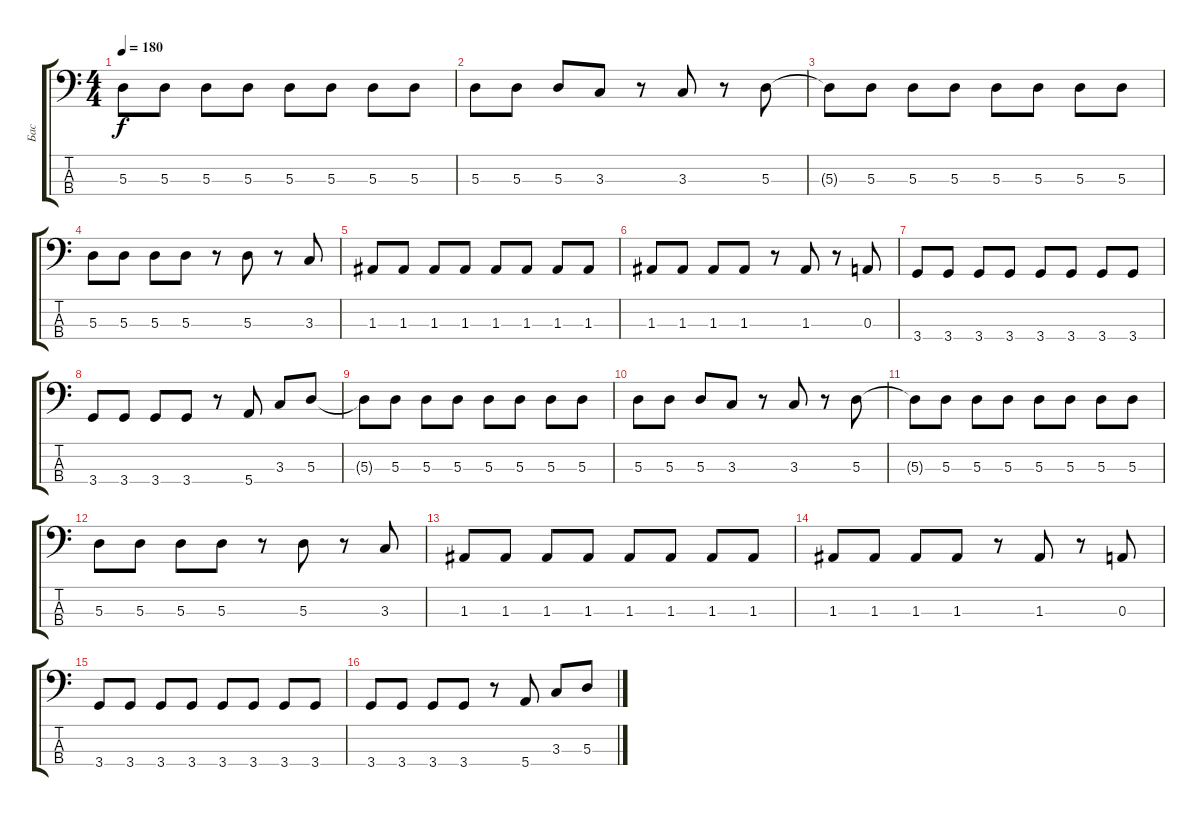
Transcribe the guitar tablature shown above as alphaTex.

\track ("Бас" "Бас") {instrument electricbassfinger}
\staff {score tabs}
\tuning (G2 D2 A1 E1) {hide}
\ts (4 4)
\tempo 180
\clef f4
\ks c
5.3{t}.8{dy f} 5.3.8 5.3.8 5.3.8 5.3.8 5.3.8 5.3.8 5.3.8 |
5.3.8 5.3.8 5.3.8 3.3.8 r.8 3.3.8 r.8 5.3.8 |
5.3{t}.8 5.3.8 5.3.8 5.3.8 5.3.8 5.3.8 5.3.8 5.3.8 |
5.3.8 5.3.8 5.3.8 5.3.8 r.8 5.3.8 r.8 3.3.8 |
1.3.8 1.3.8 1.3.8 1.3.8 1.3.8 1.3.8 1.3.8 1.3.8 |
1.3.8 1.3.8 1.3.8 1.3.8 r.8 1.3.8 r.8 0.3.8 |
3.4.8 3.4.8 3.4.8 3.4.8 3.4.8 3.4.8 3.4.8 3.4.8 |
3.4.8 3.4.8 3.4.8 3.4.8 r.8 5.4.8 3.3.8 5.3.8 |
5.3{t}.8 5.3.8 5.3.8 5.3.8 5.3.8 5.3.8 5.3.8 5.3.8 |
5.3.8 5.3.8 5.3.8 3.3.8 r.8 3.3.8 r.8 5.3.8 |
5.3{t}.8 5.3.8 5.3.8 5.3.8 5.3.8 5.3.8 5.3.8 5.3.8 |
5.3.8 5.3.8 5.3.8 5.3.8 r.8 5.3.8 r.8 3.3.8 |
1.3.8 1.3.8 1.3.8 1.3.8 1.3.8 1.3.8 1.3.8 1.3.8 |
1.3.8 1.3.8 1.3.8 1.3.8 r.8 1.3.8 r.8 0.3.8 |
3.4.8 3.4.8 3.4.8 3.4.8 3.4.8 3.4.8 3.4.8 3.4.8 |
3.4.8 3.4.8 3.4.8 3.4.8 r.8 5.4.8 3.3.8 5.3.8
